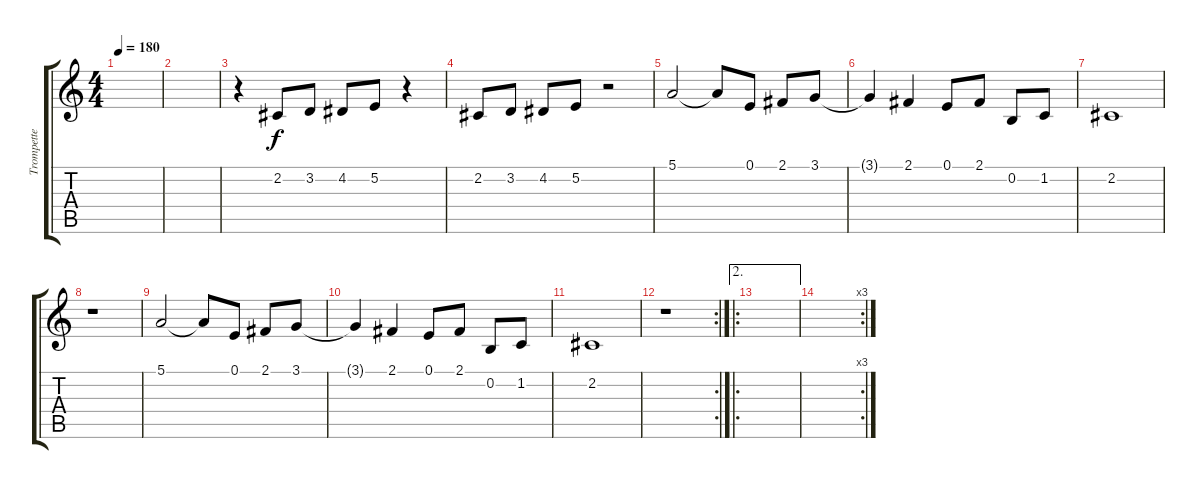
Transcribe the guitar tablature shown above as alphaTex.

\track ("Trompette 1" "Trompette ") {instrument trumpet}
\staff {score tabs}
\tuning (E4 B3 G3 D3 A2 E2) {hide}
\ts (4 4)
\tempo 180
\clef g2
\ks c
|
|
r.4 2.2.8 3.2.8 4.2.8 5.2.8 r.4 |
2.2.8 3.2.8 4.2.8 5.2.8 r.2 |
5.1.2 5.1{t}.8 0.1.8 2.1.8 3.1.8 |
3.1{t}.4 2.1.4 0.1.8 2.1.8 0.2.8 1.2.8 |
2.2.1 |
r.1 |
5.1.2 5.1{t}.8 0.1.8 2.1.8 3.1.8 |
3.1{t}.4 2.1.4 0.1.8 2.1.8 0.2.8 1.2.8 |
2.2.1 |
\rc 2
r.1 |
\ae 2
\ro
|
\rc 3
